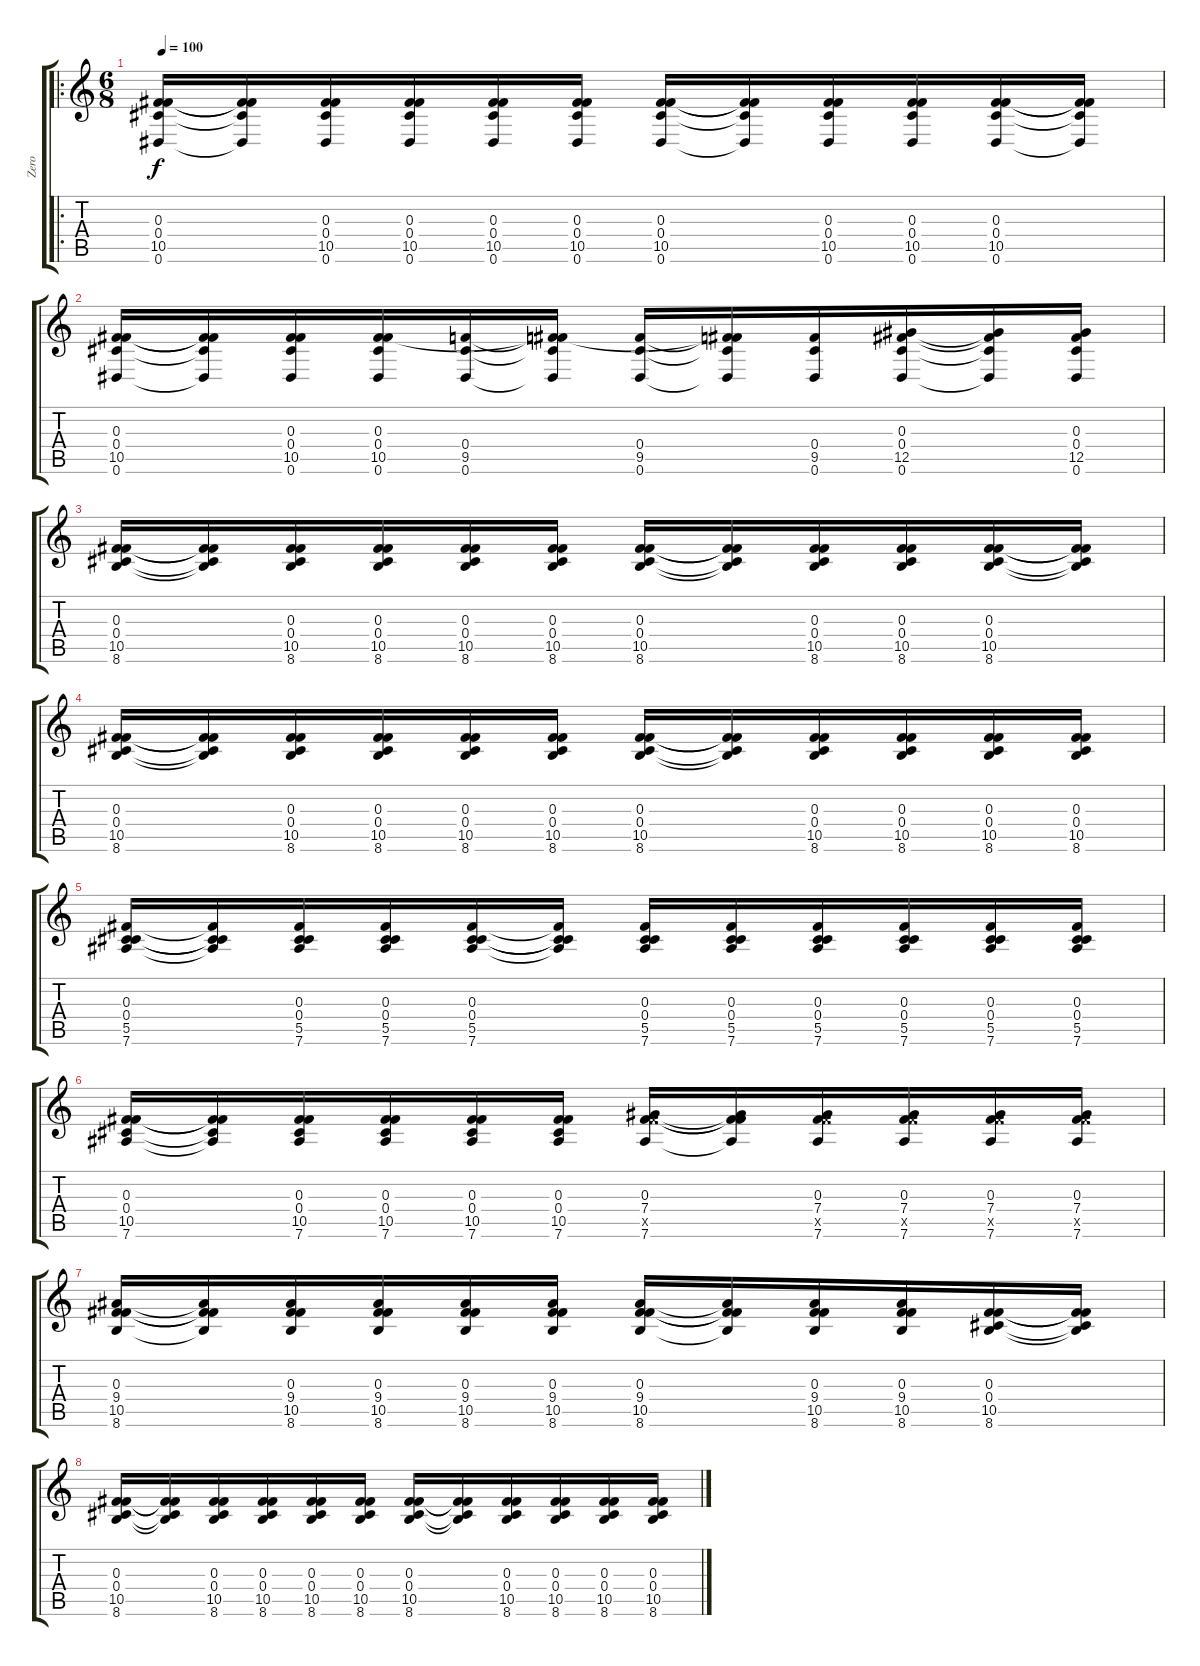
\track ("Zero" "Zero") {instrument electricguitarjazz}
\staff {score tabs}
\tuning (Eb4 Bb3 Gb3 Db3 Ab2 Eb2) {hide}
\ro
\ts (6 8)
\tempo 100
\clef g2
\ks c
(0.3 0.4 10.5 0.6).16{dy f instrument overdrivenguitar} (0.3{t} 0.4{t} 10.5{t} 0.6{t}).16 (0.3 0.4 10.5 0.6).16 (0.3 0.4 10.5 0.6).16 (0.3 0.4 10.5 0.6).16 (0.3 0.4 10.5 0.6).16 (0.3 0.4 10.5 0.6).16 (0.3{t} 0.4{t} 10.5{t} 0.6{t}).16 (0.3 0.4 10.5 0.6).16 (0.3 0.4 10.5 0.6).16 (0.3 0.4 10.5 0.6).16 (0.3{t} 0.4{t} 10.5{t} 0.6{t}).16 |
(0.3 0.4 10.5 0.6).16 (0.3{t} 0.4{t} 10.5{t} 0.6{t}).16 (0.3 0.4 10.5 0.6).16 (0.3 0.4 10.5 0.6).16 (0.4 9.5 0.6).16 (0.3{t} 0.4{t} 9.5{t} 0.6{t}).16 (0.4 9.5 0.6).16 (0.3{t} 0.4{t} 9.5{t} 0.6{t}).16 (0.4 9.5 0.6).16 (0.3 0.4 12.5 0.6).16 (0.3{t} 0.4{t} 12.5{t} 0.6{t}).16 (0.3 0.4 12.5 0.6).16 |
(0.3 0.4 10.5 8.6).16 (0.3{t} 0.4{t} 10.5{t} 8.6{t}).16 (0.3 0.4 10.5 8.6).16 (0.3 0.4 10.5 8.6).16 (0.3 0.4 10.5 8.6).16 (0.3 0.4 10.5 8.6).16 (0.3 0.4 10.5 8.6).16 (0.3{t} 0.4{t} 10.5{t} 8.6{t}).16 (0.3 0.4 10.5 8.6).16 (0.3 0.4 10.5 8.6).16 (0.3 0.4 10.5 8.6).16 (0.3{t} 0.4{t} 10.5{t} 8.6{t}).16 |
(0.3 0.4 10.5 8.6).16 (0.3{t} 0.4{t} 10.5{t} 8.6{t}).16 (0.3 0.4 10.5 8.6).16 (0.3 0.4 10.5 8.6).16 (0.3 0.4 10.5 8.6).16 (0.3 0.4 10.5 8.6).16 (0.3 0.4 10.5 8.6).16 (0.3{t} 0.4{t} 10.5{t} 8.6{t}).16 (0.3 0.4 10.5 8.6).16 (0.3 0.4 10.5 8.6).16 (0.3 0.4 10.5 8.6).16 (0.3 0.4 10.5 8.6).16 |
(0.3 0.4 5.5 7.6).16 (0.3{t} 0.4{t} 5.5{t} 7.6{t}).16 (0.3 0.4 5.5 7.6).16 (0.3 0.4 5.5 7.6).16 (0.3 0.4 5.5 7.6).16 (0.3{t} 0.4{t} 5.5{t} 7.6{t}).16 (0.3 0.4 5.5 7.6).16 (0.3 0.4 5.5 7.6).16 (0.3 0.4 5.5 7.6).16 (0.3 0.4 5.5 7.6).16 (0.3 0.4 5.5 7.6).16 (0.3 0.4 5.5 7.6).16 |
(0.3 0.4 10.5 7.6).16 (0.3{t} 0.4{t} 10.5{t} 7.6{t}).16 (0.3 0.4 10.5 7.6).16 (0.3 0.4 10.5 7.6).16 (0.3 0.4 10.5 7.6).16 (0.3 0.4 10.5 7.6).16 (0.3 7.4 10.5{x} 7.6).16 (0.3{t} 7.4{t} 10.5{t} 7.6{t}).16 (0.3 7.4 10.5{x} 7.6).16 (0.3 7.4 10.5{x} 7.6).16 (0.3 7.4 10.5{x} 7.6).16 (0.3 7.4 10.5{x} 7.6).16 |
(0.3 9.4 10.5 8.6).16 (0.3{t} 9.4{t} 10.5{t} 8.6{t}).16 (0.3 9.4 10.5 8.6).16 (0.3 9.4 10.5 8.6).16 (0.3 9.4 10.5 8.6).16 (0.3 9.4 10.5 8.6).16 (0.3 9.4 10.5 8.6).16 (0.3{t} 9.4{t} 10.5{t} 8.6{t}).16 (0.3 9.4 10.5 8.6).16 (0.3 9.4 10.5 8.6).16 (0.3 0.4 10.5 8.6).16 (0.3{t} 0.4{t} 10.5{t} 8.6{t}).16 |
(0.3 0.4 10.5 8.6).16 (0.3{t} 0.4{t} 10.5{t} 8.6{t}).16 (0.3 0.4 10.5 8.6).16 (0.3 0.4 10.5 8.6).16 (0.3 0.4 10.5 8.6).16 (0.3 0.4 10.5 8.6).16 (0.3 0.4 10.5 8.6).16 (0.3{t} 0.4{t} 10.5{t} 8.6{t}).16 (0.3 0.4 10.5 8.6).16 (0.3 0.4 10.5 8.6).16 (0.3 0.4 10.5 8.6).16 (0.3 0.4 10.5 8.6).16
